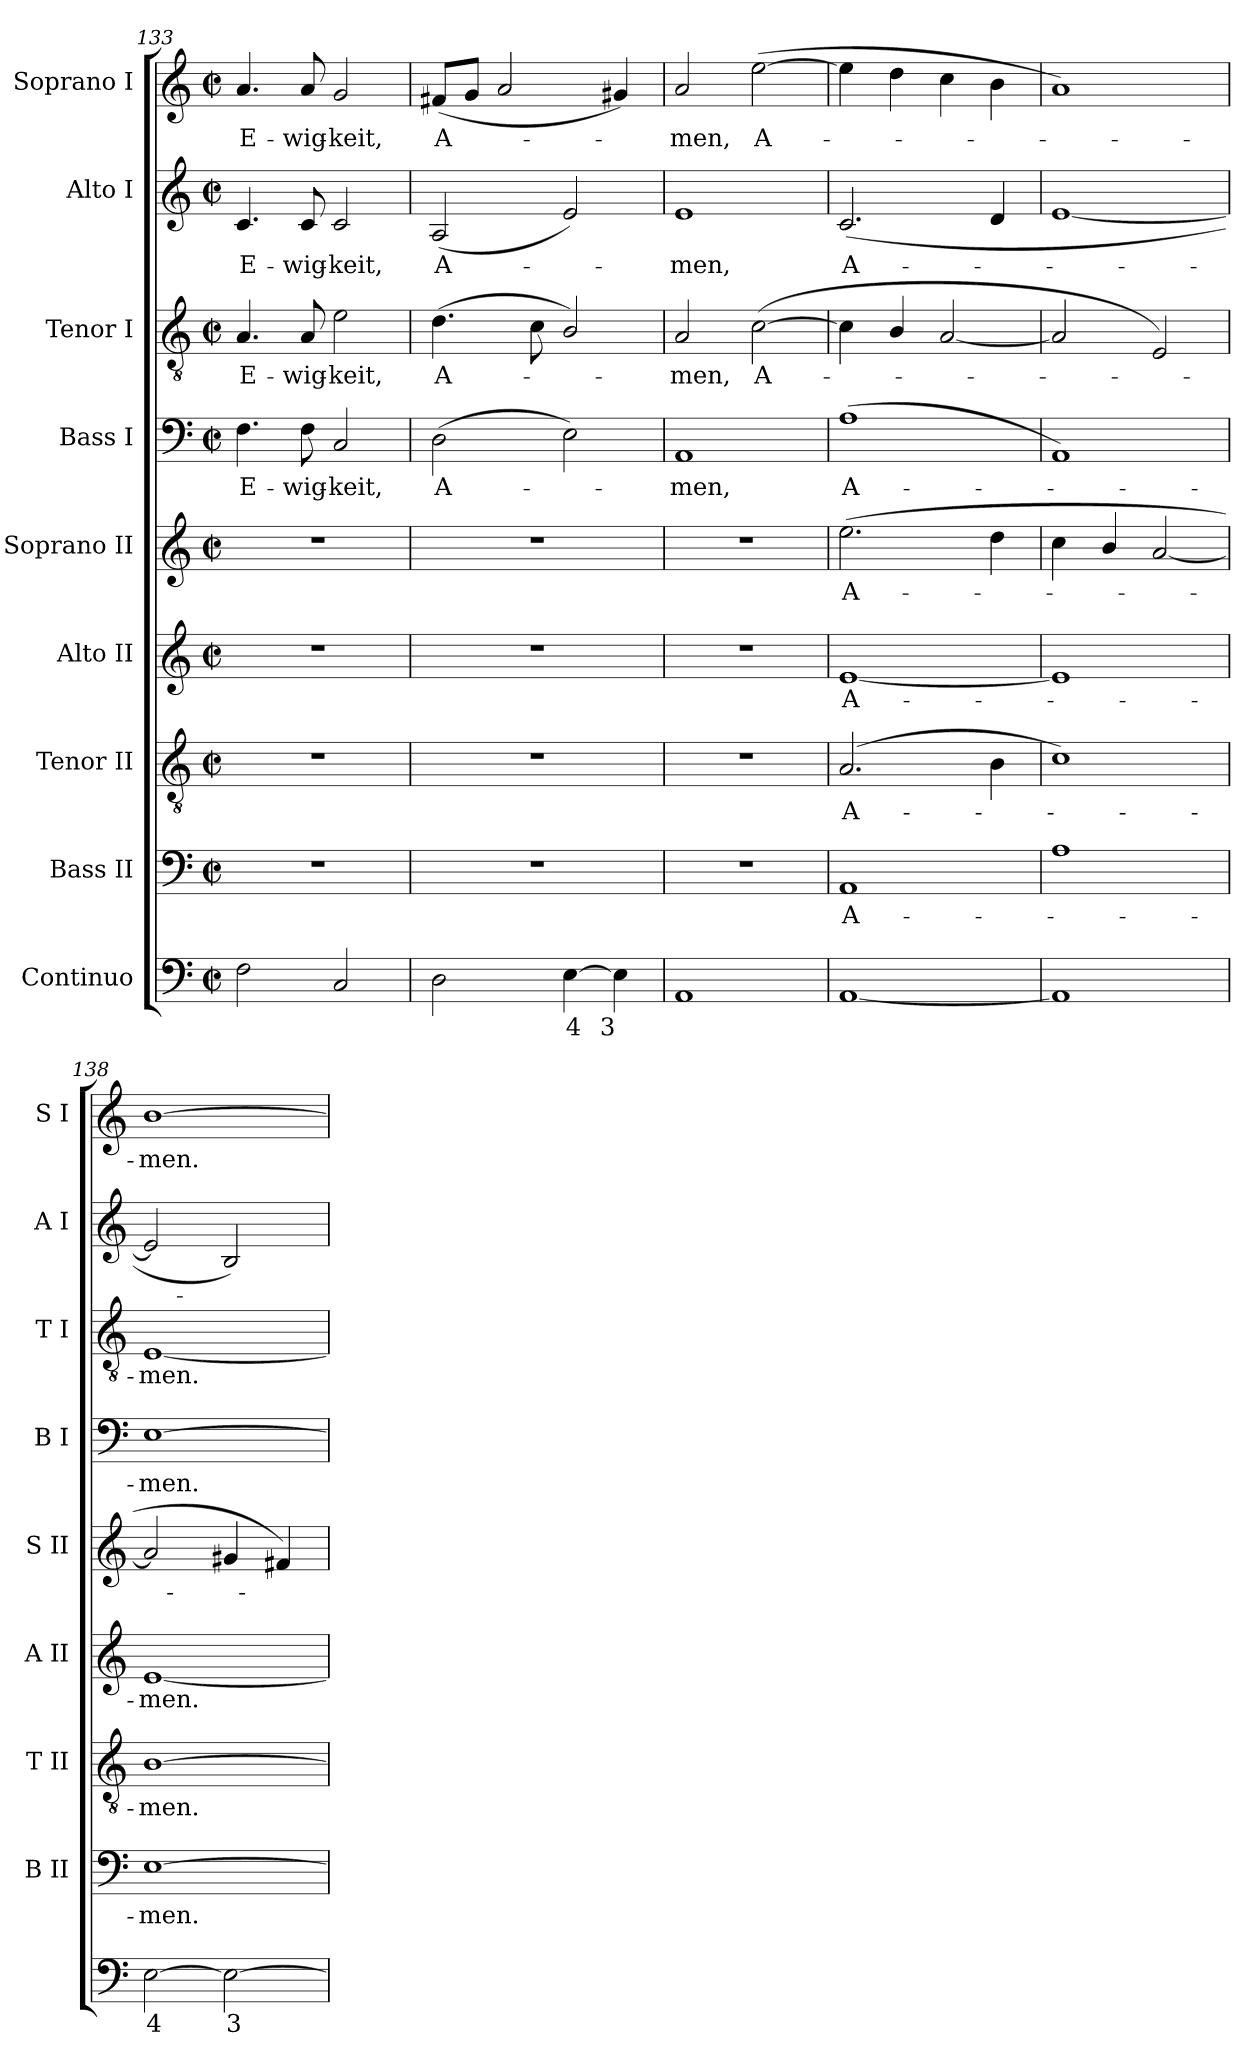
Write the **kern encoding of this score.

**kern	**text	**kern	**text	**kern	**text	**kern	**text	**kern	**text	**kern	**text	**kern	**text	**kern	**text	**kern	**text
*part9	*part9	*part8	*part8	*part7	*part7	*part6	*part6	*part5	*part5	*part4	*part4	*part3	*part3	*part2	*part2	*part1	*part1
*staff9	*staff9	*staff8	*staff8	*staff7	*staff7	*staff6	*staff6	*staff5	*staff5	*staff4	*staff4	*staff3	*staff3	*staff2	*staff2	*staff1	*staff1
*I"Continuo	*	*I"Bass II	*	*I"Tenor II	*	*I"Alto II	*	*I"Soprano II	*	*I"Bass I	*	*I"Tenor I	*	*I"Alto I	*	*I"Soprano I	*
*	*	*I'B II	*	*I'T II	*	*I'A II	*	*I'S II	*	*I'B I	*	*I'T I	*	*I'A I	*	*I'S I	*
*clefF4	*	*clefF4	*	*clefGv2	*	*clefG2	*	*clefG2	*	*clefF4	*	*clefGv2	*	*clefG2	*	*clefG2	*
*k[]	*	*k[]	*	*k[]	*	*k[]	*	*k[]	*	*k[]	*	*k[]	*	*k[]	*	*k[]	*
*C:	*	*C:	*	*C:	*	*C:	*	*C:	*	*C:	*	*C:	*	*C:	*	*C:	*
*M2/2	*	*M2/2	*	*M2/2	*	*M2/2	*	*M2/2	*	*M2/2	*	*M2/2	*	*M2/2	*	*M2/2	*
*met(c|)	*	*met(c|)	*	*met(c|)	*	*met(c|)	*	*met(c|)	*	*met(c|)	*	*met(c|)	*	*met(c|)	*	*met(c|)	*
=133	=133	=133	=133	=133	=133	=133	=133	=133	=133	=133	=133	=133	=133	=133	=133	=133	=133
!	!	!	!	!	!	!	!	!	!	!	!LO:LY:b	!	!LO:LY:b	!	!LO:LY:b	!	!LO:LY:b
2F	.	1r	.	1r	.	1r	.	1r	.	4.F	E-	4.A	E-	4.c	E-	4.a	E-
!	!	!	!	!	!	!	!	!	!	!	!LO:LY:b	!	!LO:LY:b	!	!LO:LY:b	!	!LO:LY:b
.	.	.	.	.	.	.	.	.	.	8F	-wig-	8A	-wig-	8c	-wig-	8a	-wig-
!	!	!	!	!	!	!	!	!	!	!	!LO:LY:b	!	!LO:LY:b	!	!LO:LY:b	!	!LO:LY:b
2C	.	.	.	.	.	.	.	.	.	2C	-keit,	2e	-keit,	2c	-keit,	2g	-keit,
=134	=134	=134	=134	=134	=134	=134	=134	=134	=134	=134	=134	=134	=134	=134	=134	=134	=134
!	!	!	!	!	!	!	!	!	!	!	!LO:LY:b	!	!LO:LY:b	!	!LO:LY:b	!	!LO:LY:b
2D	.	1r	.	1r	.	1r	.	1r	.	(>2D	A-	(>4.d	A-	(<2A	A-	(<8f#XL	A-
.	.	.	.	.	.	.	.	.	.	.	.	.	.	.	.	8gJ	.
.	.	.	.	.	.	.	.	.	.	.	.	.	.	.	.	2a	.
.	.	.	.	.	.	.	.	.	.	.	.	8c	.	.	.	.	.
!	!LO:LY:b	!	!	!	!	!	!	!	!	!	!	!	!	!	!	!	!
[4E	4	.	.	.	.	.	.	.	.	2E)	.	2B/)	.	2e)	.	.	.
!	!LO:LY:b	!	!	!	!	!	!	!	!	!	!	!	!	!	!	!	!
4E]	3	.	.	.	.	.	.	.	.	.	.	.	.	.	.	4g#X)	.
=135	=135	=135	=135	=135	=135	=135	=135	=135	=135	=135	=135	=135	=135	=135	=135	=135	=135
!	!	!	!	!	!	!	!	!	!	!	!LO:LY:b	!	!LO:LY:b	!	!LO:LY:b	!	!LO:LY:b
1AA	.	1r	.	1r	.	1r	.	1r	.	1AA	men,	2A	men,	1e	men,	2a	men,
!	!	!	!	!	!	!	!	!	!	!	!	!	!LO:LY:b	!	!	!	!LO:LY:b
.	.	.	.	.	.	.	.	.	.	.	.	(<[2c	A-	.	.	(>[2ee	A-
=136	=136	=136	=136	=136	=136	=136	=136	=136	=136	=136	=136	=136	=136	=136	=136	=136	=136
!	!	!	!LO:LY:b	!	!LO:LY:b	!	!LO:LY:b	!	!LO:LY:b	!	!LO:LY:b	!	!	!	!LO:LY:b	!	!
[1AA	.	1AA	A-	(>2.A	A-	[1e	A-	(<2.ee	A-	(<1A	A-	4c]	.	(<2.c	A-	4ee]	.
.	.	.	.	.	.	.	.	.	.	.	.	4B/	.	.	.	4dd	.
.	.	.	.	.	.	.	.	.	.	.	.	[2A	.	.	.	4cc	.
.	.	.	.	4B	.	.	.	4dd	.	.	.	.	.	4d	.	4b	.
=137	=137	=137	=137	=137	=137	=137	=137	=137	=137	=137	=137	=137	=137	=137	=137	=137	=137
1AA]	.	1A	.	1c)	.	1e]	.	4cc	.	1AA)	.	2A]	.	[1e	.	1a)	.
.	.	.	.	.	.	.	.	4b/	.	.	.	.	.	.	.	.	.
.	.	.	.	.	.	.	.	[2a	.	.	.	2E)	.	.	.	.	.
=138	=138	=138	=138	=138	=138	=138	=138	=138	=138	=138	=138	=138	=138	=138	=138	=138	=138
!	!LO:LY:b	!	!LO:LY:b	!	!LO:LY:b	!	!LO:LY:b	!	!	!	!LO:LY:b	!	!LO:LY:b	!	!	!	!LO:LY:b
[2E	4	[1E	men.	[1B	men.	[1e	men.	2a]	.	[1E	men.	[1E	men.	2e]	.	[1b	men.
!	!LO:LY:b	!	!	!	!	!	!	!	!	!	!	!	!	!	!	!	!
2E_	3	.	.	.	.	.	.	4g#X	.	.	.	.	.	2B)	.	.	.
.	.	.	.	.	.	.	.	4f#X)	.	.	.	.	.	.	.	.	.
=	=	=	=	=	=	=	=	=	=	=	=	=	=	=	=	=	=
*-	*-	*-	*-	*-	*-	*-	*-	*-	*-	*-	*-	*-	*-	*-	*-	*-	*-
